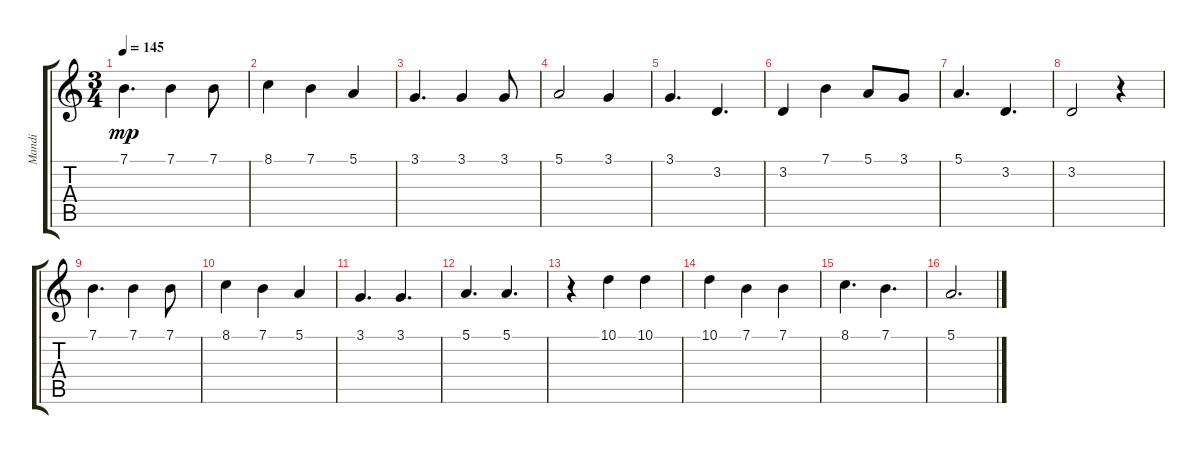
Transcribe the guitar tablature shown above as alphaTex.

\track ("Mandi" "Mandi") {instrument voiceoohs}
\staff {score tabs}
\tuning (E4 B3 G3 D3 A2 E2) {hide}
\ts (3 4)
\tempo 145
\clef g2
\ks c
7.1.4{d dy mp} 7.1.4 7.1.8 |
8.1.4 7.1.4 5.1.4 |
3.1.4{d} 3.1.4 3.1.8 |
5.1.2 3.1.4 |
3.1.4{d} 3.2.4{d} |
3.2.4 7.1.4 5.1.8 3.1.8 |
5.1.4{d} 3.2.4{d} |
3.2.2 r.4 |
7.1.4{d} 7.1.4 7.1.8 |
8.1.4 7.1.4 5.1.4 |
3.1.4{d} 3.1.4{d} |
5.1.4{d} 5.1.4{d} |
r.4 10.1.4 10.1.4 |
10.1.4 7.1.4 7.1.4 |
8.1.4{d} 7.1.4{d} |
5.1.2{d}
